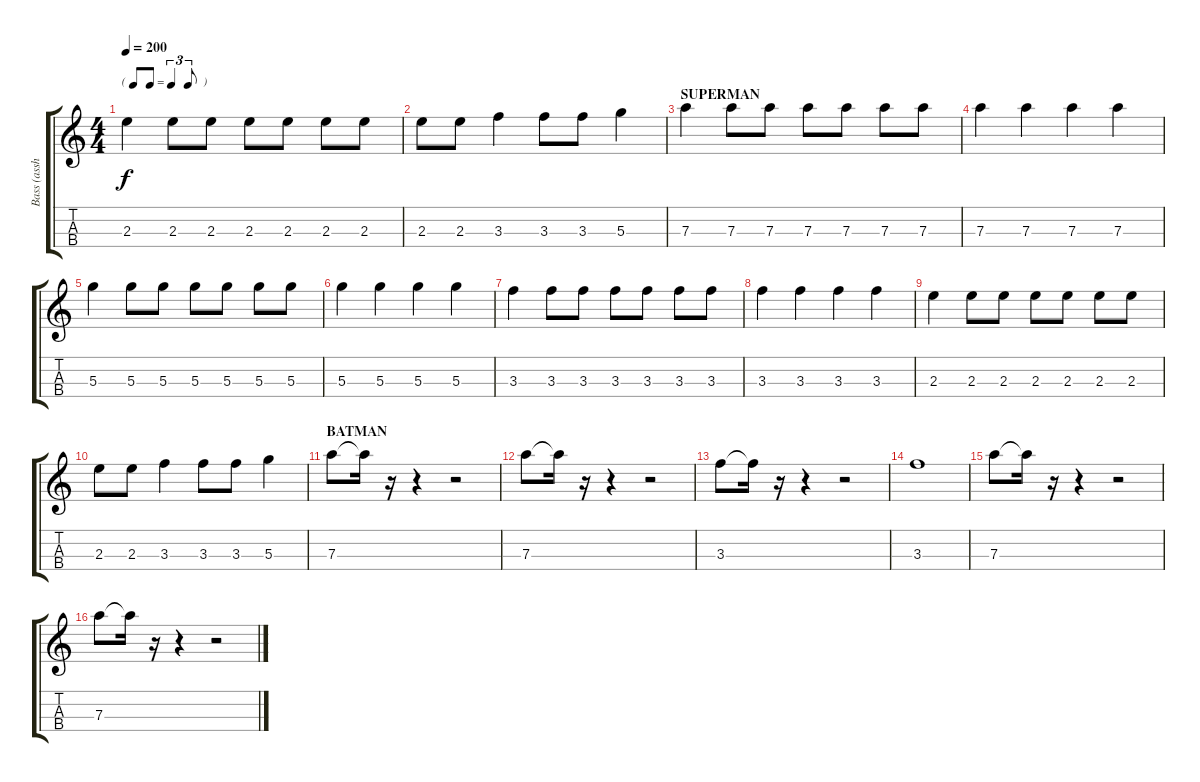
\track ("Bass (asshole)" "Bass (assh") {instrument electricbasspick}
\staff {score tabs}
\tuning (E5 A4 D4 G3) {hide}
\ts (4 4)
\tf triplet8th
\tempo 200
\clef g2
\ks c
2.3.4{dy f} 2.3.8 2.3.8 2.3.8 2.3.8 2.3.8 2.3.8 |
2.3.8 2.3.8 3.3.4 3.3.8 3.3.8 5.3.4 |
\section ("" "SUPERMAN")
7.3.4 7.3.8 7.3.8 7.3.8 7.3.8 7.3.8 7.3.8 |
7.3.4 7.3.4 7.3.4 7.3.4 |
5.3.4 5.3.8 5.3.8 5.3.8 5.3.8 5.3.8 5.3.8 |
5.3.4 5.3.4 5.3.4 5.3.4 |
3.3.4 3.3.8 3.3.8 3.3.8 3.3.8 3.3.8 3.3.8 |
3.3.4 3.3.4 3.3.4 3.3.4 |
2.3.4 2.3.8 2.3.8 2.3.8 2.3.8 2.3.8 2.3.8 |
2.3.8 2.3.8 3.3.4 3.3.8 3.3.8 5.3.4 |
\section ("" "BATMAN")
7.3.8 7.3{t}.16 r.16 r.4 r.2 |
7.3.8 7.3{t}.16 r.16 r.4 r.2 |
3.3.8 3.3{t}.16 r.16 r.4 r.2 |
3.3.1 |
7.3.8 7.3{t}.16 r.16 r.4 r.2 |
7.3.8 7.3{t}.16 r.16 r.4 r.2
